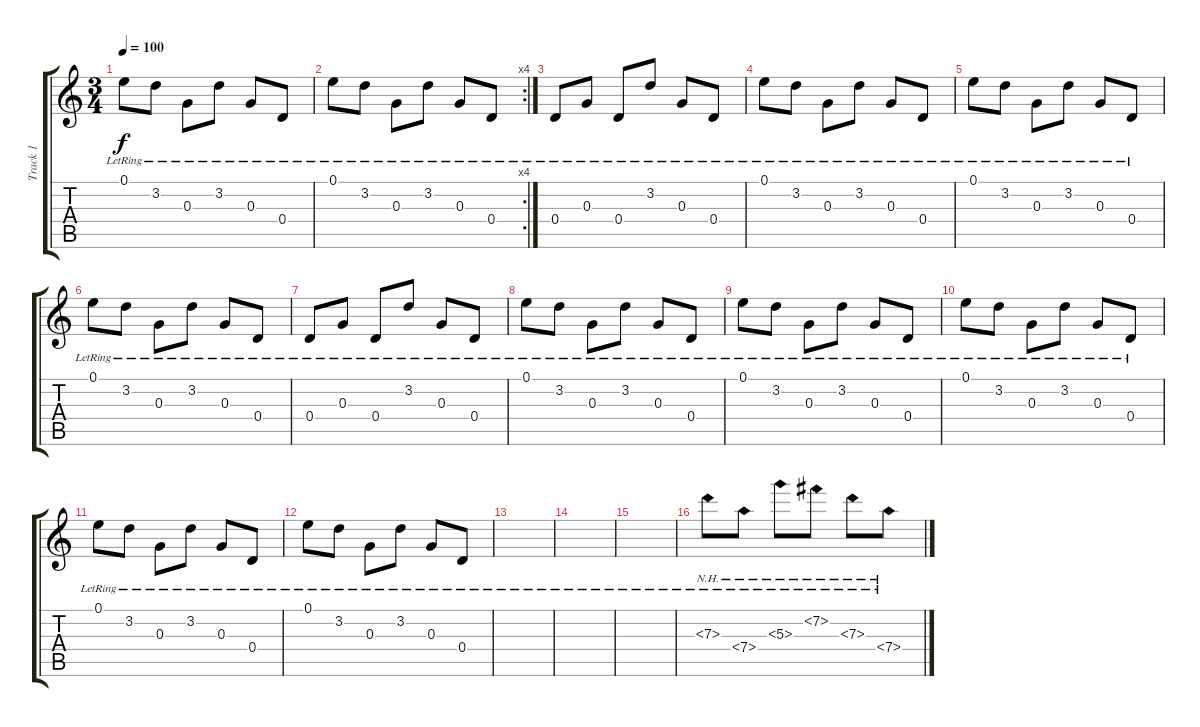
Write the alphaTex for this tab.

\track ("Track 1" "Track 1") {instrument electricguitarclean}
\staff {score tabs}
\tuning (E4 B3 G3 D3 A2 E2) {hide}
\ts (3 4)
\tempo 100
\clef g2
\ks c
0.1{lr}.8{dy f} 3.2{lr}.8 0.3{lr}.8 3.2{lr}.8 0.3{lr}.8 0.4{lr}.8 |
\rc 4
0.1{lr}.8 3.2{lr}.8 0.3{lr}.8 3.2{lr}.8 0.3{lr}.8 0.4{lr}.8 |
0.4{lr}.8 0.3{lr}.8 0.4{lr}.8 3.2{lr}.8 0.3{lr}.8 0.4{lr}.8 |
0.1{lr}.8 3.2{lr}.8 0.3{lr}.8 3.2{lr}.8 0.3{lr}.8 0.4{lr}.8 |
0.1{lr}.8 3.2{lr}.8 0.3{lr}.8 3.2{lr}.8 0.3{lr}.8 0.4{lr}.8 |
0.1{lr}.8 3.2{lr}.8 0.3{lr}.8 3.2{lr}.8 0.3{lr}.8 0.4{lr}.8 |
0.4{lr}.8 0.3{lr}.8 0.4{lr}.8 3.2{lr}.8 0.3{lr}.8 0.4{lr}.8 |
0.1{lr}.8 3.2{lr}.8 0.3{lr}.8 3.2{lr}.8 0.3{lr}.8 0.4{lr}.8 |
0.1{lr}.8 3.2{lr}.8 0.3{lr}.8 3.2{lr}.8 0.3{lr}.8 0.4{lr}.8 |
0.1{lr}.8 3.2{lr}.8 0.3{lr}.8 3.2{lr}.8 0.3{lr}.8 0.4{lr}.8 |
0.1{lr}.8 3.2{lr}.8 0.3{lr}.8 3.2{lr}.8 0.3{lr}.8 0.4{lr}.8 |
0.1{lr}.8 3.2{lr}.8 0.3{lr}.8 3.2{lr}.8 0.3{lr}.8 0.4{lr}.8 |
|
|
|
7.3{nh lr}.8 7.4{nh lr}.8 5.3{nh lr}.8 7.2{nh lr}.8 7.3{nh lr}.8 7.4{nh lr}.8
